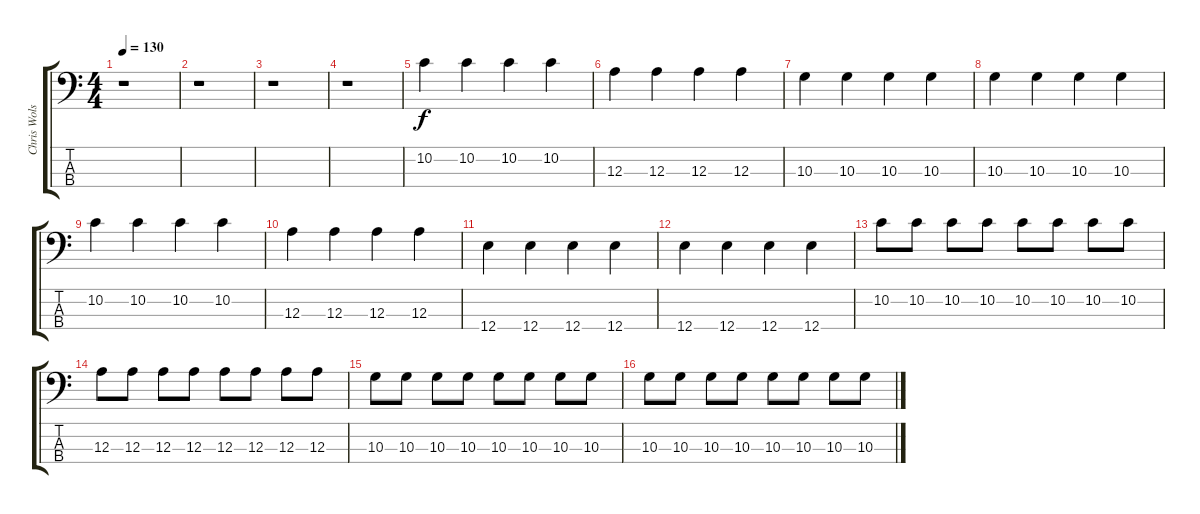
\track ("Chris Wolstenholme" "Chris Wols") {instrument fretlessbass}
\staff {score tabs}
\tuning (G2 D2 A1 E1) {hide}
\ts (4 4)
\tempo 130
\clef f4
\ks c
r.1{dy f} |
r.1 |
r.1 |
r.1 |
10.2.4 10.2.4 10.2.4 10.2.4 |
12.3.4 12.3.4 12.3.4 12.3.4 |
10.3.4 10.3.4 10.3.4 10.3.4 |
10.3.4 10.3.4 10.3.4 10.3.4 |
10.2.4 10.2.4 10.2.4 10.2.4 |
12.3.4 12.3.4 12.3.4 12.3.4 |
12.4.4 12.4.4 12.4.4 12.4.4 |
12.4.4 12.4.4 12.4.4 12.4.4 |
10.2.8 10.2.8 10.2.8 10.2.8 10.2.8 10.2.8 10.2.8 10.2.8 |
12.3.8 12.3.8 12.3.8 12.3.8 12.3.8 12.3.8 12.3.8 12.3.8 |
10.3.8 10.3.8 10.3.8 10.3.8 10.3.8 10.3.8 10.3.8 10.3.8 |
10.3.8 10.3.8 10.3.8 10.3.8 10.3.8 10.3.8 10.3.8 10.3.8
